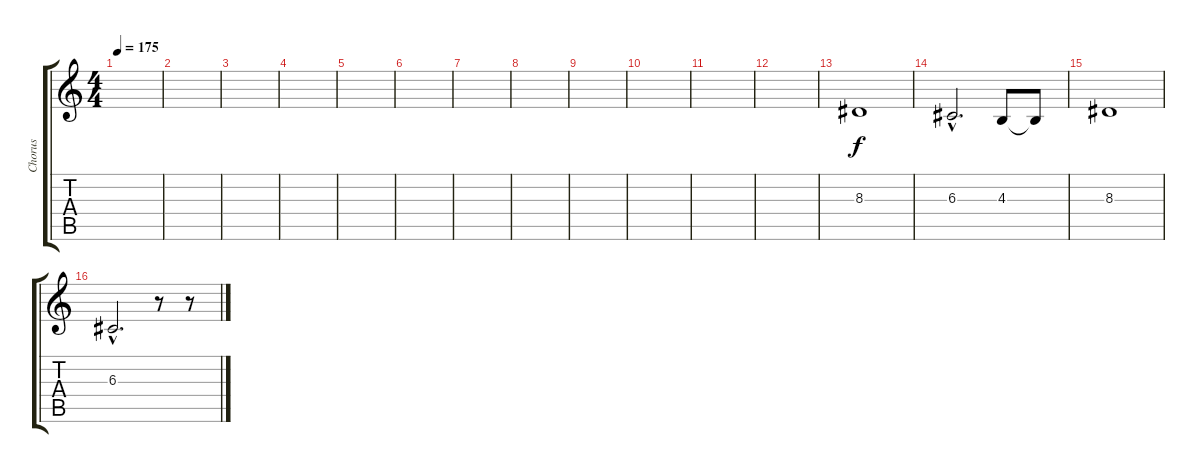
\track ("Chorus" "Chorus") {instrument lead6voice}
\staff {score tabs}
\tuning (E4 B3 G3 D3 A2 E2) {hide}
\ts (4 4)
\tempo 175
\clef g2
\ks c
|
|
|
|
|
|
|
|
|
|
|
|
8.3.1 |
6.3{hac}.2{d} 4.3.8 4.3{t}.8 |
8.3.1 |
6.3{hac}.2{d} r.8 r.8
